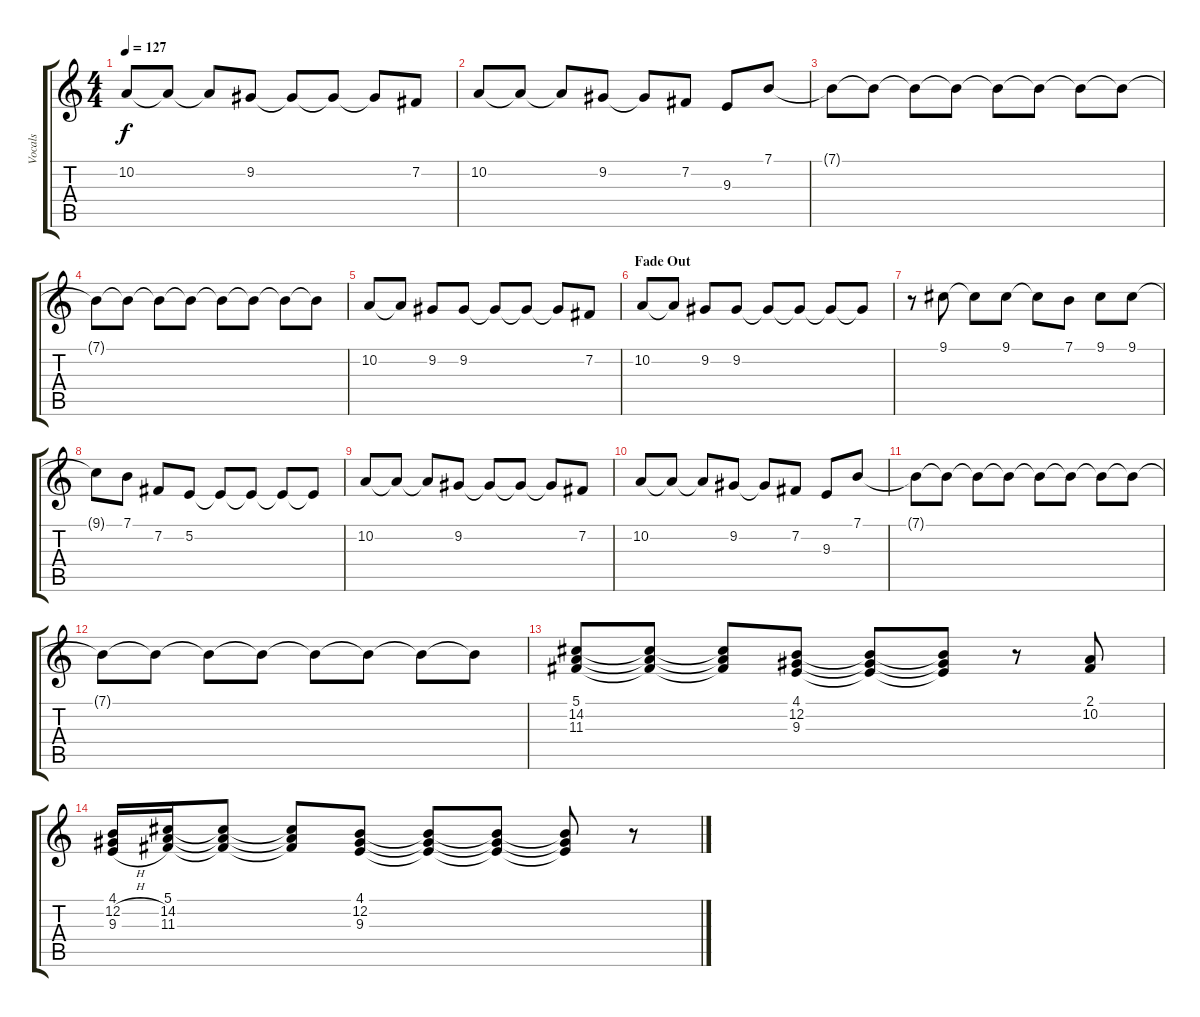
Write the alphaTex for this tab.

\track ("Vocals" "Vocals") {instrument lead2sawtooth}
\staff {score tabs}
\tuning (E4 B3 G3 D3 A2 E2) {hide}
\ts (4 4)
\tempo 127
\clef g2
\ks c
10.2.8{dy f} 10.2{t}.8 10.2{t}.8 9.2.8 9.2{t}.8 9.2{t}.8 9.2{t}.8 7.2.8 |
10.2.8 10.2{t}.8 10.2{t}.8 9.2.8 9.2{t}.8 7.2.8 9.3.8 7.1.8 |
7.1{t}.8 7.1{t}.8 7.1{t}.8 7.1{t}.8 7.1{t}.8 7.1{t}.8 7.1{t}.8 7.1{t}.8 |
7.1{t}.8 7.1{t}.8 7.1{t}.8 7.1{t}.8 7.1{t}.8 7.1{t}.8 7.1{t}.8 7.1{t}.8 |
10.2.8 10.2{t}.8 9.2.8 9.2.8 9.2{t}.8 9.2{t}.8 9.2{t}.8 7.2.8 |
\section ("" "Fade Out")
10.2.8 10.2{t}.8 9.2.8 9.2.8 9.2{t}.8 9.2{t}.8 9.2{t}.8 9.2{t}.8 |
r.8 9.1.8 9.1{t}.8 9.1.8 9.1{t}.8 7.1.8 9.1.8 9.1.8 |
9.1{t}.8 7.1.8 7.2.8 5.2.8 5.2{t}.8 5.2{t}.8 5.2{t}.8 5.2{t}.8 |
10.2.8 10.2{t}.8 10.2{t}.8 9.2.8 9.2{t}.8 9.2{t}.8 9.2{t}.8 7.2.8 |
10.2.8 10.2{t}.8 10.2{t}.8 9.2.8 9.2{t}.8 7.2.8 9.3.8 7.1.8 |
7.1{t}.8 7.1{t}.8 7.1{t}.8 7.1{t}.8 7.1{t}.8 7.1{t}.8 7.1{t}.8 7.1{t}.8 |
7.1{t}.8 7.1{t}.8 7.1{t}.8 7.1{t}.8 7.1{t}.8 7.1{t}.8 7.1{t}.8 7.1{t}.8 |
(5.1 14.2 11.3).8 (5.1{t} 14.2{t} 11.3{t}).8 (5.1{t} 14.2{t} 11.3{t}).8 (4.1 12.2 9.3).8 (4.1{t} 12.2{t} 9.3{t}).8 (4.1{t} 12.2{t} 9.3{t}).8 r.8 (2.1 10.2).8 |
(4.1{h} 12.2{h} 9.3{h}).16 (5.1 14.2 11.3).16 (5.1{t} 14.2{t} 11.3{t}).8 (5.1{t} 14.2{t} 11.3{t}).8 (4.1 12.2 9.3).8 (4.1{t} 12.2{t} 9.3{t}).8 (4.1{t} 12.2{t} 9.3{t}).8 (4.1{t} 12.2{t} 9.3{t}).8 r.8
